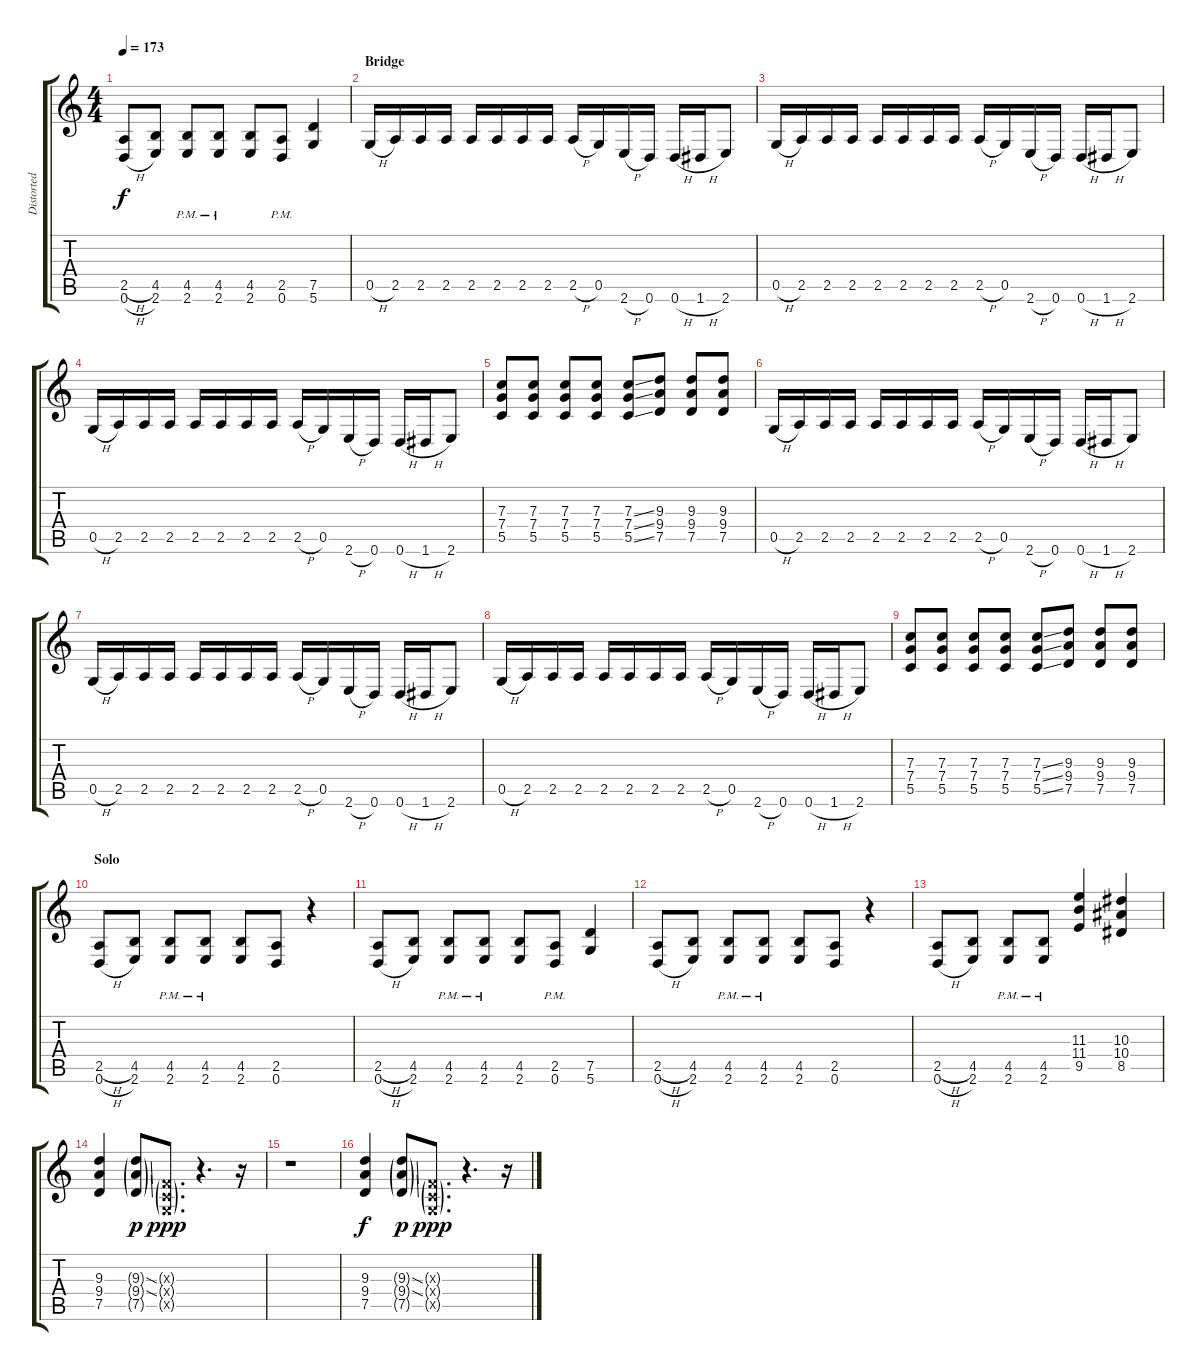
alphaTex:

\track ("Distorted Rhythm Guitar (R)" "Distorted ") {instrument distortionguitar}
\staff {score tabs}
\tuning (D4 A3 F3 C3 G2 D2) {hide}
\ts (4 4)
\tempo 173
\clef g2
\ks c
(2.5{h} 0.6{h}).8{dy f} (4.5 2.6).8 (4.5{pm} 2.6{pm}).8 (4.5{pm} 2.6{pm}).8 (4.5 2.6).8 (2.5{pm} 0.6{pm}).8 (7.5 5.6).4 |
\section ("" "Bridge")
0.5{h}.16 2.5.16 2.5.16 2.5.16 2.5.16 2.5.16 2.5.16 2.5.16 2.5{h}.16 0.5.16 2.6{h}.16 0.6.16 0.6{h}.16 1.6{h}.16 2.6.8 |
0.5{h}.16 2.5.16 2.5.16 2.5.16 2.5.16 2.5.16 2.5.16 2.5.16 2.5{h}.16 0.5.16 2.6{h}.16 0.6.16 0.6{h}.16 1.6{h}.16 2.6.8 |
0.5{h}.16 2.5.16 2.5.16 2.5.16 2.5.16 2.5.16 2.5.16 2.5.16 2.5{h}.16 0.5.16 2.6{h}.16 0.6.16 0.6{h}.16 1.6{h}.16 2.6.8 |
(7.3 7.4 5.5).8 (7.3 7.4 5.5).8 (7.3 7.4 5.5).8 (7.3 7.4 5.5).8 (7.3{ss} 7.4{ss} 5.5{ss}).8 (9.3 9.4 7.5).8 (9.3 9.4 7.5).8 (9.3 9.4 7.5).8 |
0.5{h}.16 2.5.16 2.5.16 2.5.16 2.5.16 2.5.16 2.5.16 2.5.16 2.5{h}.16 0.5.16 2.6{h}.16 0.6.16 0.6{h}.16 1.6{h}.16 2.6.8 |
0.5{h}.16 2.5.16 2.5.16 2.5.16 2.5.16 2.5.16 2.5.16 2.5.16 2.5{h}.16 0.5.16 2.6{h}.16 0.6.16 0.6{h}.16 1.6{h}.16 2.6.8 |
0.5{h}.16 2.5.16 2.5.16 2.5.16 2.5.16 2.5.16 2.5.16 2.5.16 2.5{h}.16 0.5.16 2.6{h}.16 0.6.16 0.6{h}.16 1.6{h}.16 2.6.8 |
(7.3 7.4 5.5).8 (7.3 7.4 5.5).8 (7.3 7.4 5.5).8 (7.3 7.4 5.5).8 (7.3{ss} 7.4{ss} 5.5{ss}).8 (9.3 9.4 7.5).8 (9.3 9.4 7.5).8 (9.3 9.4 7.5).8 |
\section ("" "Solo")
(2.5{h} 0.6{h}).8 (4.5 2.6).8 (4.5{pm} 2.6{pm}).8 (4.5{pm} 2.6{pm}).8 (4.5 2.6).8 (2.5 0.6).8 r.4 |
(2.5{h} 0.6{h}).8 (4.5 2.6).8 (4.5{pm} 2.6{pm}).8 (4.5{pm} 2.6{pm}).8 (4.5 2.6).8 (2.5{pm} 0.6{pm}).8 (7.5 5.6).4 |
(2.5{h} 0.6{h}).8 (4.5 2.6).8 (4.5{pm} 2.6{pm}).8 (4.5{pm} 2.6{pm}).8 (4.5 2.6).8 (2.5 0.6).8 r.4 |
(2.5{h} 0.6{h}).8 (4.5 2.6).8 (4.5{pm} 2.6{pm}).8 (4.5{pm} 2.6{pm}).8 (11.3 11.4 9.5).4 (10.3 10.4 8.5).4 |
(9.3 9.4 7.5).4 (9.3{ss g} 9.4{ss g} 7.5{g}).8{dy p} (0.3{g x} 0.4{g x} 0.5{g x}).8{d dy ppp} r.4{d} r.16 |
r.1 |
(9.3 9.4 7.5).4{dy f} (9.3{ss g} 9.4{ss g} 7.5{g}).8{dy p} (0.3{g x} 0.4{g x} 0.5{g x}).8{d dy ppp} r.4{d} r.16
